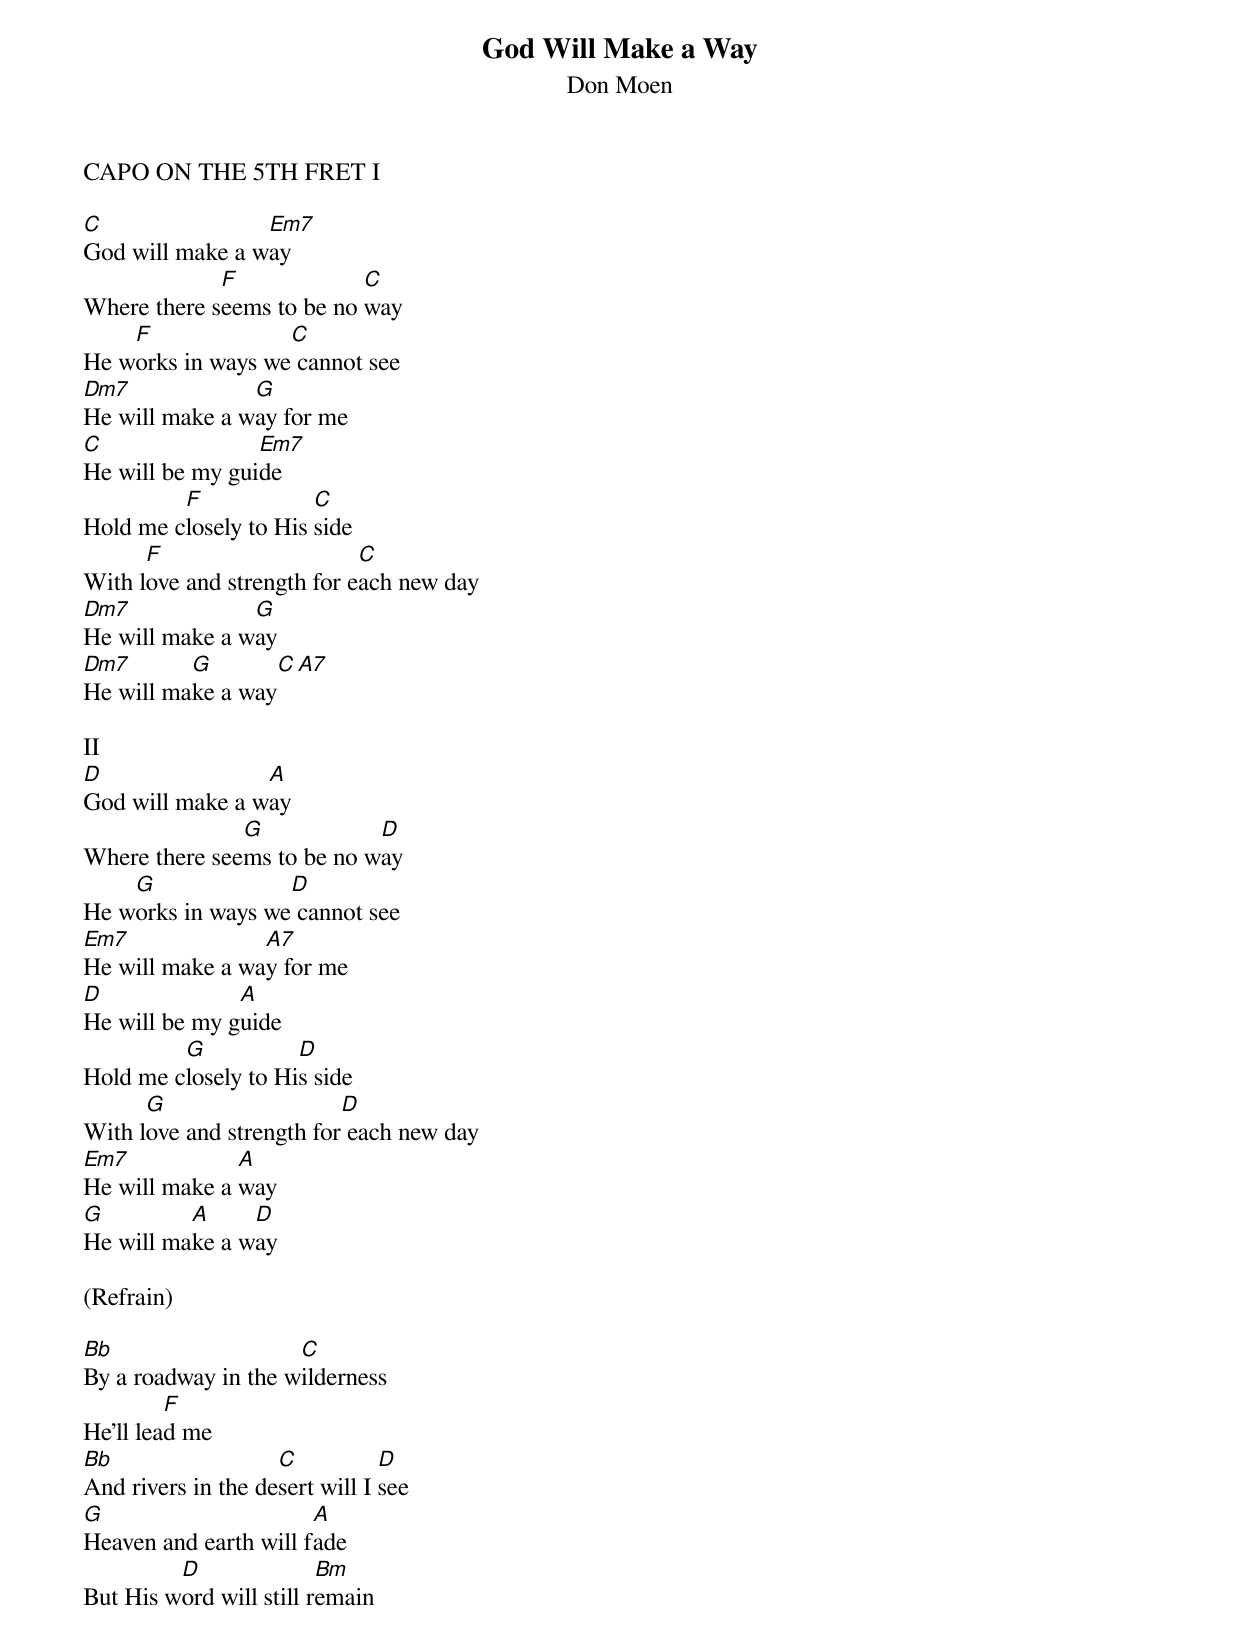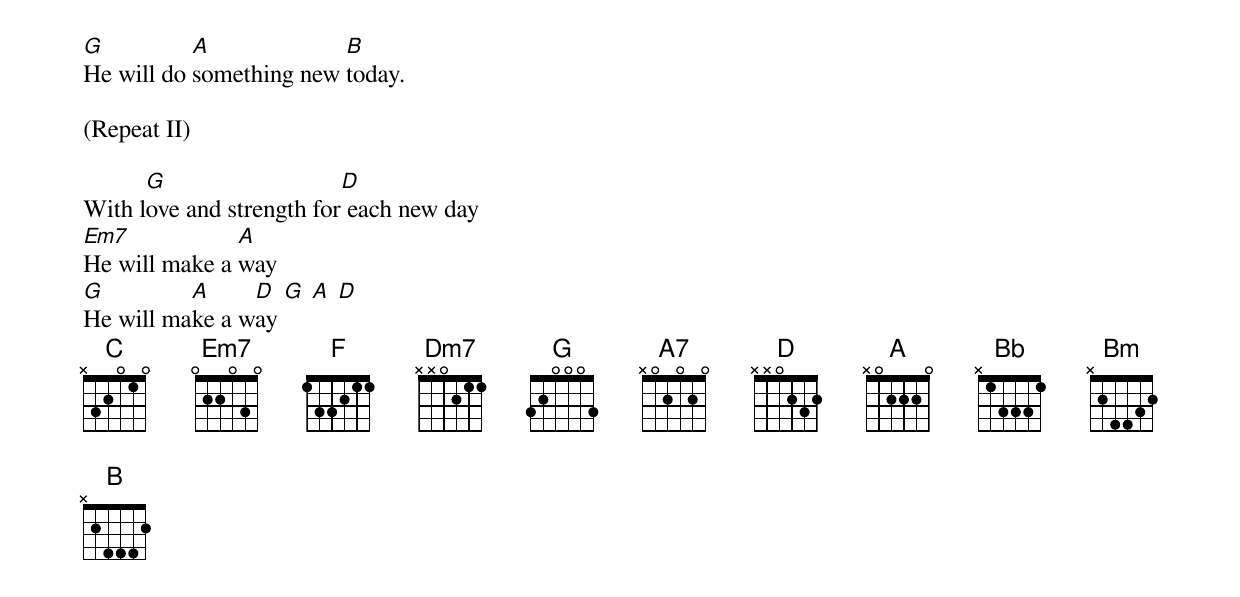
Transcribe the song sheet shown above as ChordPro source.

{t:God Will Make a Way}
{st:Don Moen}

CAPO ON THE 5TH FRET I

[C]God will make a w[Em7]ay
Where there s[F]eems to be no [C]way
He w[F]orks in ways we[C] cannot see
[Dm7]He will make a w[G]ay for me
[C]He will be my gui[Em7]de
Hold me c[F]losely to His [C]side
With l[F]ove and strength for e[C]ach new day
[Dm7]He will make a w[G]ay
[Dm7]He will ma[G]ke a way[C][A7]

II
[D]God will make a w[A]ay
Where there see[G]ms to be no w[D]ay
He w[G]orks in ways we[D] cannot see
[Em7]He will make a wa[A7]y for me
[D]He will be my g[A]uide
Hold me c[G]losely to Hi[D]s side
With l[G]ove and strength for[D] each new day
[Em7]He will make a [A]way
[G]He will ma[A]ke a w[D]ay

(Refrain)

[Bb]By a roadway in the w[C]ilderness
He'll lea[F]d me
[Bb]And rivers in the de[C]sert will I [D]see
[G]Heaven and earth will f[A]ade
But His w[D]ord will still r[Bm]emain
[G]He will do [A]something new [B]today.

(Repeat II)

With l[G]ove and strength for[D] each new day
[Em7]He will make a [A]way
[G]He will ma[A]ke a w[D]ay [G] [A] [D]
